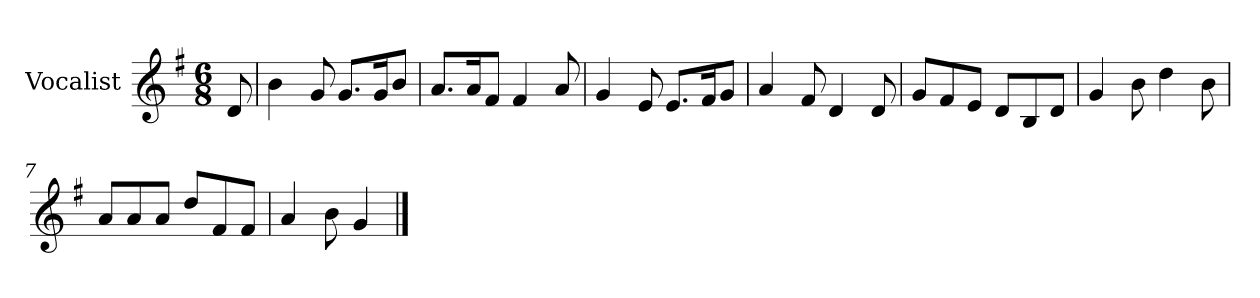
**kern
*part1
*staff1
*I"Vocalist
*k[f#]
*G:
*M6/8
=
8d
=1
4b
8g
8.gL
16gK
8bJ
=2
8.aL
16aK
8f#J
4f#
8a
=3
4g
8e
8.eL
16f#K
8gJ
=4
4a
8f#
4d
8d
=5
8gL
8f#
8eJ
8dL
8B
8dJ
=6
4g
8b
4dd
8b
=7
8aL
8a
8aJ
8ddL
8f#
8f#J
=8
4a
8b
4g
==
*-
